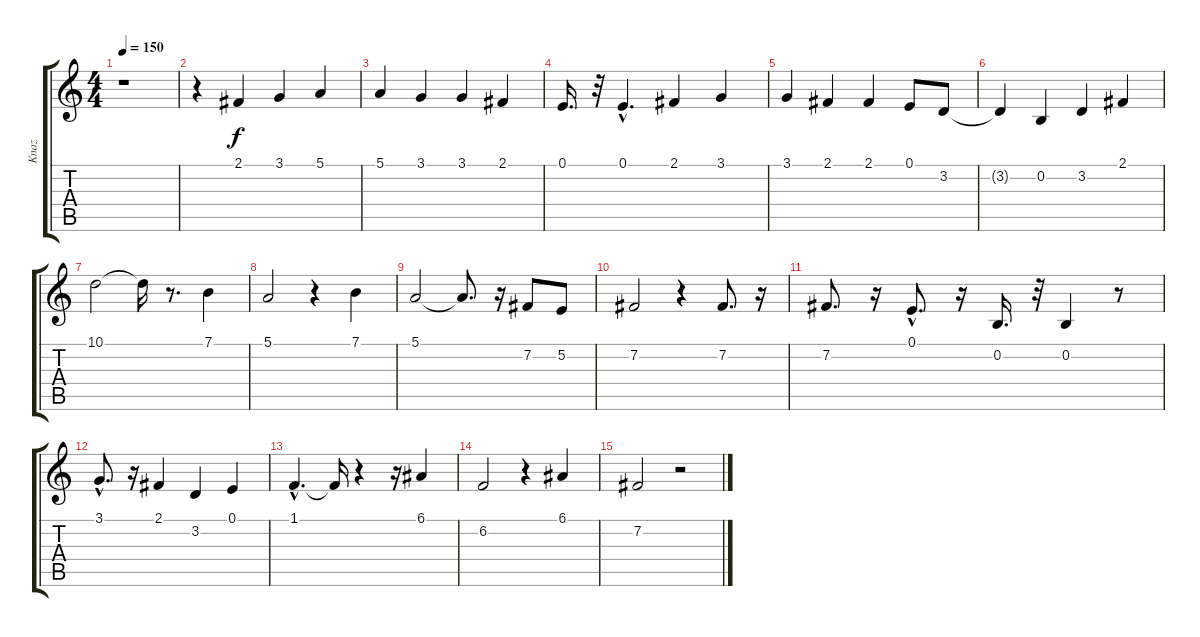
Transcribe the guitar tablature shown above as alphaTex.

\track ("Knaz" "Knaz") {instrument clarinet}
\staff {score tabs}
\tuning (E4 B3 G3 D3 A2 E2) {hide}
\ts (4 4)
\tempo 150
\clef g2
\ks c
r.1{dy f} |
r.4 2.1.4 3.1.4 5.1.4 |
5.1.4 3.1.4 3.1.4 2.1.4 |
0.1.16{d} r.32 0.1{hac}.4{d} 2.1.4 3.1.4 |
3.1.4 2.1.4 2.1.4 0.1.8 3.2.8 |
3.2{t}.4 0.2.4 3.2.4 2.1.4 |
10.1.2 10.1{t}.16 r.8{d} 7.1.4 |
5.1.2 r.4 7.1.4 |
5.1.2 5.1{t}.8{d} r.16 7.2.8 5.2.8 |
7.2.2 r.4 7.2.8{d} r.16 |
7.2.8{d} r.16 0.1{hac}.8{d} r.16 0.2.16{d} r.32 0.2.4 r.8 |
3.1{hac}.8{d} r.16 2.1.4 3.2.4 0.1.4 |
1.1{hac}.4{d} 1.1{t}.16 r.4 r.16 6.1.4 |
6.2.2 r.4 6.1.4 |
7.2.2 r.2
